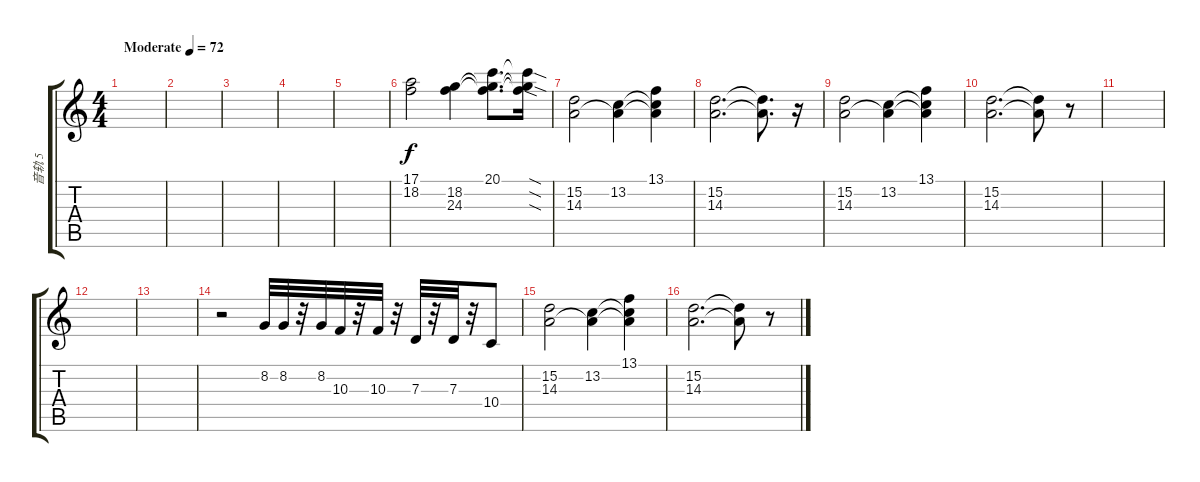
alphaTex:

\track ("音轨 5" "音轨 5") {instrument lead2sawtooth}
\staff {score tabs}
\tuning (E4 B3 G3 D3 A2 E2) {hide}
\ts (4 4)
\tempo (72 "Moderate")
\clef g2
\ks c
|
|
|
|
|
(17.1 18.2).2 (18.2 24.3).4 (20.1 18.2{t} 24.3{t}).8{d} (20.1{sod t} 18.2{sod t} 24.3{sod t}).16 |
(15.2 14.3).2 (13.2 14.3{t}).4 (13.1 13.2{t} 14.3{t}).4 |
(15.2 14.3).2{d} (15.2{t} 14.3{t}).8{d} r.16 |
(15.2 14.3).2 (13.2 14.3{t}).4 (13.1 13.2{t} 14.3{t}).4 |
(15.2 14.3).2{d} (15.2{t} 14.3{t}).8 r.8 |
|
|
|
r.2 8.2.32 8.2.32 r.32 8.2.32 10.3.32 r.32 10.3.32 r.32 7.3.32 r.32 7.3.32 r.32 10.4.8 |
(15.2 14.3).2 (13.2 14.3{t}).4 (13.1 13.2{t} 14.3{t}).4 |
(15.2 14.3).2{d} (15.2{t} 14.3{t}).8 r.8
